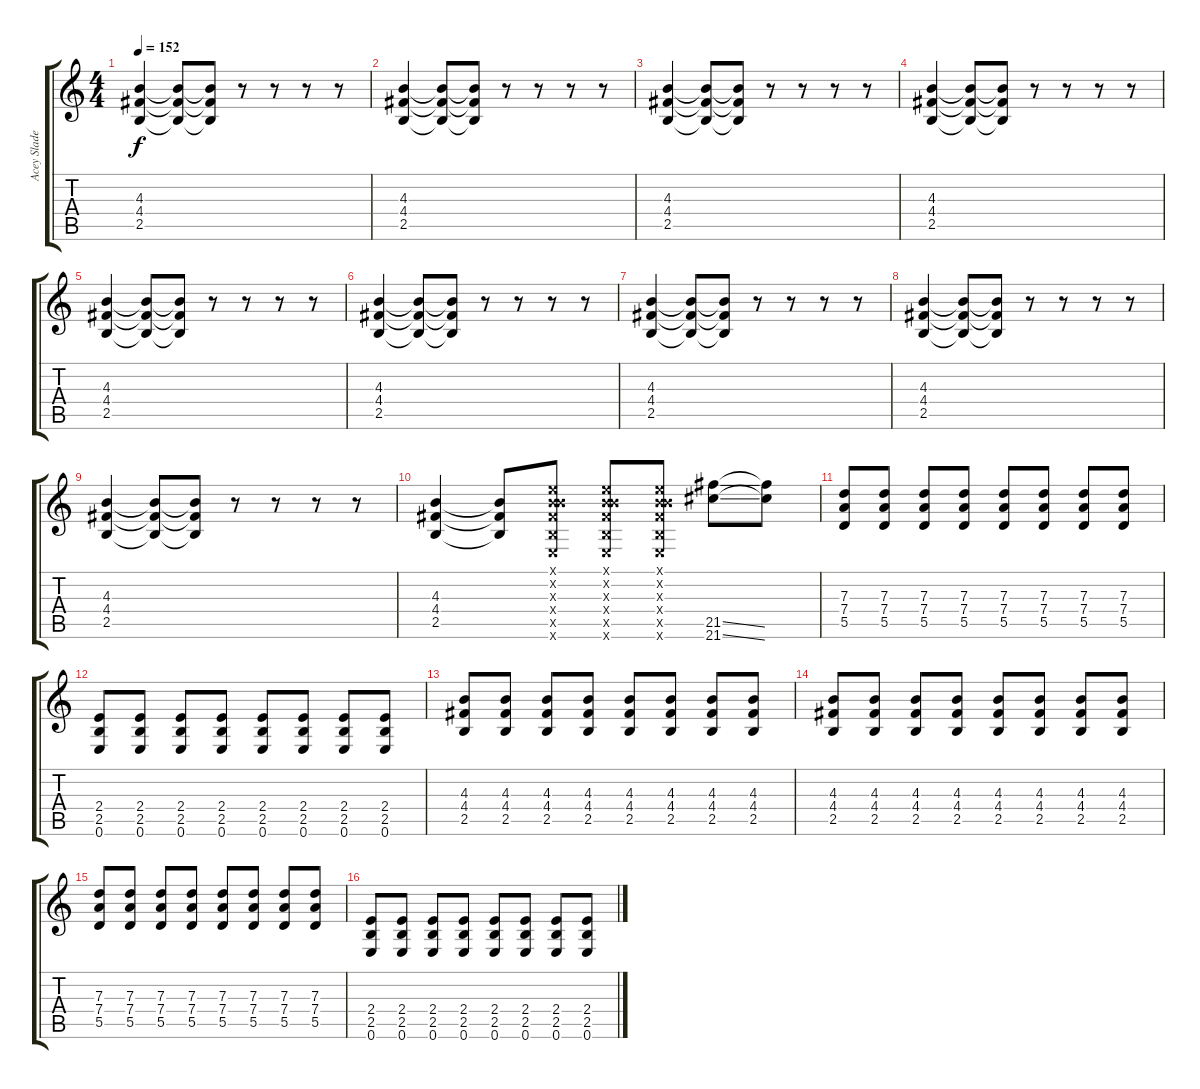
\track ("Acey Slade" "Acey Slade") {instrument distortionguitar}
\staff {score tabs}
\tuning (E4 B3 G3 D3 A2 E2) {hide}
\ts (4 4)
\tempo 152
\clef g2
\ks c
(4.3 4.4 2.5).4{dy f} (4.3{t} 4.4{t} 2.5{t}).8 (4.3{t} 4.4{t} 2.5{t}).8 r.8 r.8 r.8 r.8 |
(4.3 4.4 2.5).4 (4.3{t} 4.4{t} 2.5{t}).8 (4.3{t} 4.4{t} 2.5{t}).8 r.8 r.8 r.8 r.8 |
(4.3 4.4 2.5).4 (4.3{t} 4.4{t} 2.5{t}).8 (4.3{t} 4.4{t} 2.5{t}).8 r.8 r.8 r.8 r.8 |
(4.3 4.4 2.5).4 (4.3{t} 4.4{t} 2.5{t}).8 (4.3{t} 4.4{t} 2.5{t}).8 r.8 r.8 r.8 r.8 |
(4.3 4.4 2.5).4 (4.3{t} 4.4{t} 2.5{t}).8 (4.3{t} 4.4{t} 2.5{t}).8 r.8 r.8 r.8 r.8 |
(4.3 4.4 2.5).4 (4.3{t} 4.4{t} 2.5{t}).8 (4.3{t} 4.4{t} 2.5{t}).8 r.8 r.8 r.8 r.8 |
(4.3 4.4 2.5).4 (4.3{t} 4.4{t} 2.5{t}).8 (4.3{t} 4.4{t} 2.5{t}).8 r.8 r.8 r.8 r.8 |
(4.3 4.4 2.5).4 (4.3{t} 4.4{t} 2.5{t}).8 (4.3{t} 4.4{t} 2.5{t}).8 r.8 r.8 r.8 r.8 |
(4.3 4.4 2.5).4 (4.3{t} 4.4{t} 2.5{t}).8 (4.3{t} 4.4{t} 2.5{t}).8 r.8 r.8 r.8 r.8 |
(4.3 4.4 2.5).4 (4.3{t} 4.4{t} 2.5{t}).8 (0.1{x} 0.2{x} 4.3{x} 4.4{x} 2.5{x} 0.6{x}).8 (0.1{x} 0.2{x} 4.3{x} 4.4{x} 2.5{x} 0.6{x}).8 (0.1{x} 0.2{x} 4.3{x} 4.4{x} 2.5{x} 0.6{x}).8 (21.5{ss} 21.6{ss}).8 (21.5{t} 21.6{t}).8 |
(7.3 7.4 5.5).8 (7.3 7.4 5.5).8 (7.3 7.4 5.5).8 (7.3 7.4 5.5).8 (7.3 7.4 5.5).8 (7.3 7.4 5.5).8 (7.3 7.4 5.5).8 (7.3 7.4 5.5).8 |
(2.4 2.5 0.6).8 (2.4 2.5 0.6).8 (2.4 2.5 0.6).8 (2.4 2.5 0.6).8 (2.4 2.5 0.6).8 (2.4 2.5 0.6).8 (2.4 2.5 0.6).8 (2.4 2.5 0.6).8 |
(4.3 4.4 2.5).8 (4.3 4.4 2.5).8 (4.3 4.4 2.5).8 (4.3 4.4 2.5).8 (4.3 4.4 2.5).8 (4.3 4.4 2.5).8 (4.3 4.4 2.5).8 (4.3 4.4 2.5).8 |
(4.3 4.4 2.5).8 (4.3 4.4 2.5).8 (4.3 4.4 2.5).8 (4.3 4.4 2.5).8 (4.3 4.4 2.5).8 (4.3 4.4 2.5).8 (4.3 4.4 2.5).8 (4.3 4.4 2.5).8 |
(7.3 7.4 5.5).8 (7.3 7.4 5.5).8 (7.3 7.4 5.5).8 (7.3 7.4 5.5).8 (7.3 7.4 5.5).8 (7.3 7.4 5.5).8 (7.3 7.4 5.5).8 (7.3 7.4 5.5).8 |
(2.4 2.5 0.6).8 (2.4 2.5 0.6).8 (2.4 2.5 0.6).8 (2.4 2.5 0.6).8 (2.4 2.5 0.6).8 (2.4 2.5 0.6).8 (2.4 2.5 0.6).8 (2.4 2.5 0.6).8
